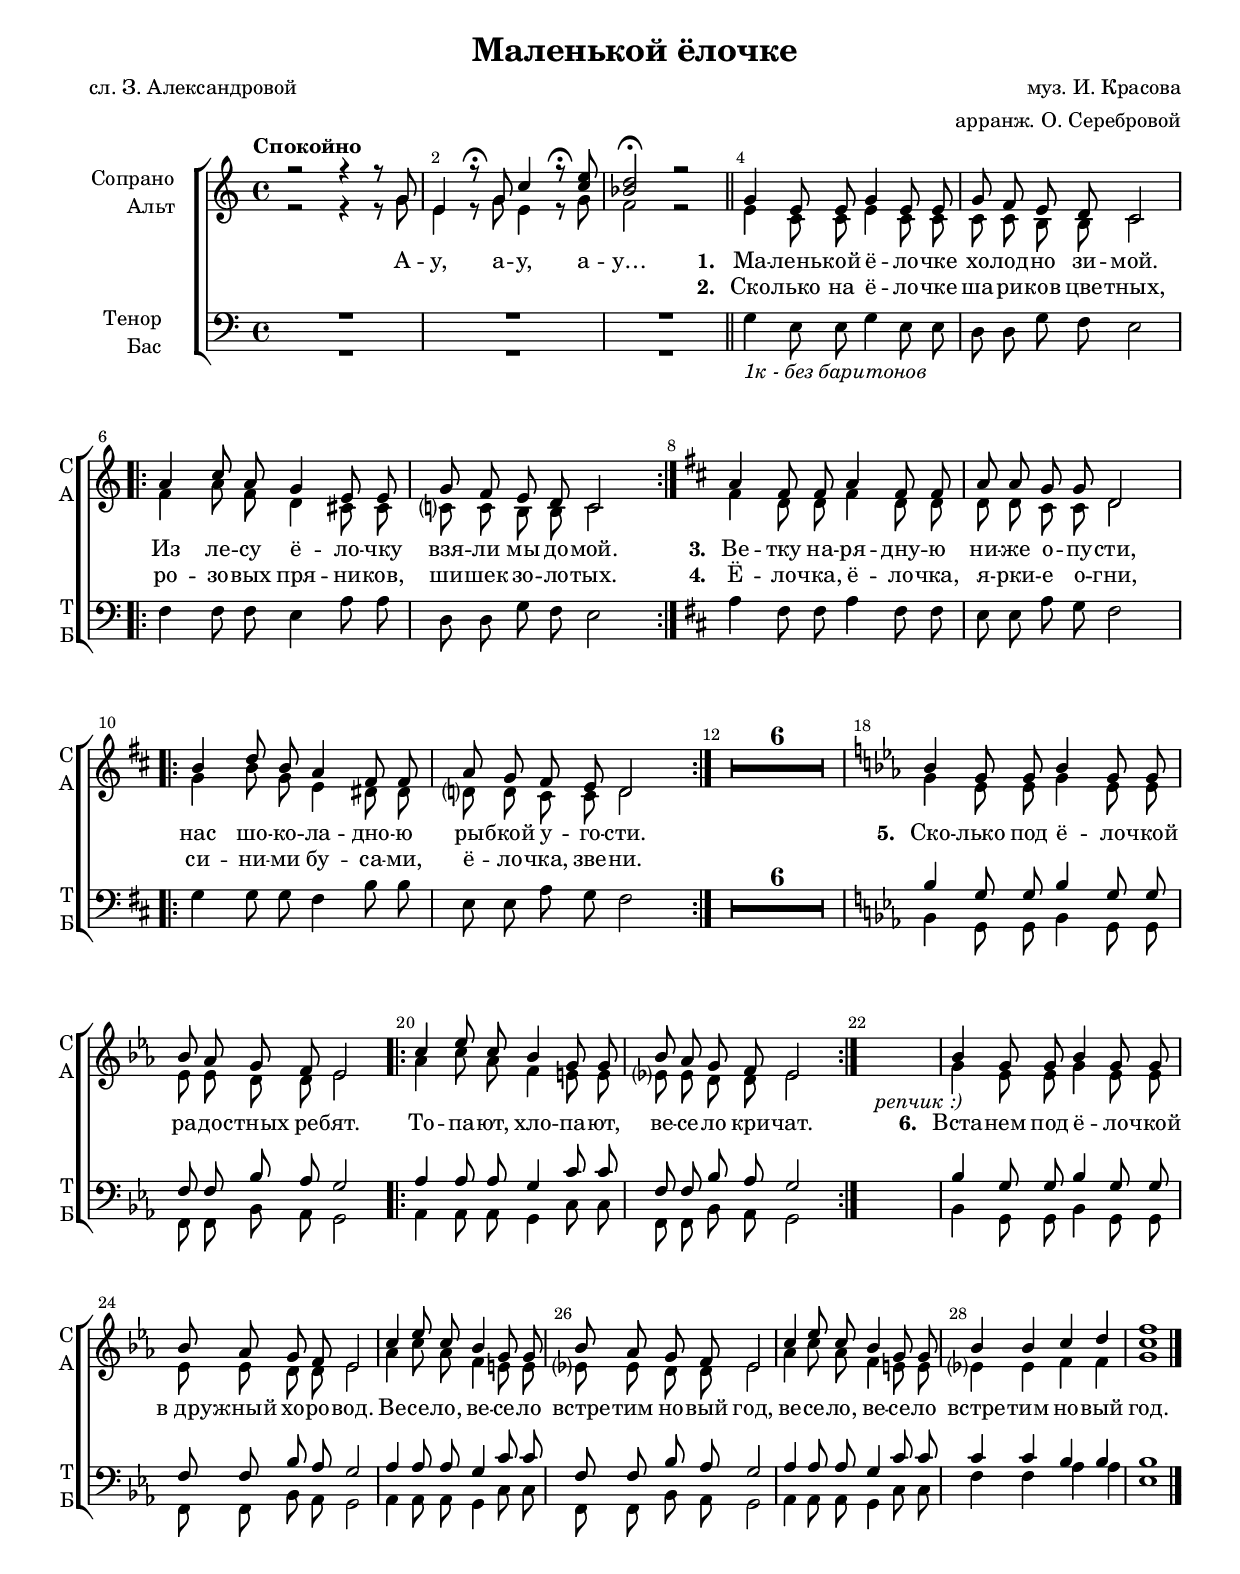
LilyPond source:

\version "2.22.0"

% закомментируйте строку ниже, чтобы получался pdf с навигацией
%#(ly:set-option 'point-and-click #f)
#(ly:set-option 'midi-extension "mid")
#(ly:set-option 'embed-source-code #t) % внедряем исходник как аттач к pdf
#(set-default-paper-size "a4")
#(set-global-staff-size 18)

\header {
  title = "Маленькой ёлочке"
  composer = "муз. И. Красова"
  arranger = "арранж. О. Серебровой"
  poet = "сл. З. Александровой"
  % Удалить строку версии LilyPond 
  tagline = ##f
}


abr = { \break }
%abr = \tag #'BR { \break }
%abr = {}

pbr = { \pageBreak }
%pbr = {}

breathes = { \once \override BreathingSign.text = \markup { \musicglyph #"scripts.tickmark" } \breathe }

melon = { \set melismaBusyProperties = #'() }
meloff = { \unset melismaBusyProperties }
solo = ^\markup\italic"Соло"
tutti =  ^\markup\italic"tutti"

co = \cadenzaOn
cof = \cadenzaOff
cb = { \cadenzaOff \bar "||" }
cbr = { \bar "" }
cbar = { \cadenzaOff \bar "|" \cadenzaOn }
stemOff = { \hide Staff.Stem }
nat = { \once \hide Accidental }
%stemOn = { \unHideNotes Staff.Stem }

% alternative breathe
breathes = { \once \override BreathingSign.text = \markup { \musicglyph #"scripts.tickmark" } \breathe }

% alternative partial - for repeats
partiall = { \set Timing.measurePosition = #(ly:make-moment -1/4) }

% compress multi-measure rests
multirests = { \override MultiMeasureRest.expand-limit = #1 \set Score.skipBars = ##t }

% mark with numbers in squares
squaremarks = {  \set Score.markFormatter = #format-mark-box-numbers }

% move dynamics a bit left (to be not up/under the note, but before)
placeDynamicsLeft = { \override DynamicText.X-offset = #-2.5 }

%make visible number of every 2-nd bar
secondbar = {
  \override Score.BarNumber.break-visibility = #end-of-line-invisible
  \override Score.BarNumber.X-offset = #1
  \override Score.BarNumber.self-alignment-X = #LEFT
  \set Score.barNumberVisibility = #(every-nth-bar-number-visible 2)
}

global = {
  \secondbar
  \multirests
  \placeDynamicsLeft
  
  \key c \major
  \time 4/4
}

sopvoice = \relative c'' {
  \global
  \dynamicUp
  \autoBeamOff
  \tempo "Спокойно"
  r2 r4 r8 g |
  e4 r8\fermata g c4 r8\fermata <c e>8 |
  <bes d>2\fermata r \bar "||" 
  
  g4 e8 e g4 e8 e |
  g8 f e d c2 |
  \repeat volta 2 {a'4 c8 a g4 e8 e |
  g f e d c2 } | 
  
 
  \key d\major a'4 fis8 fis a4 fis8 fis |
  a a g g d2 |
  \repeat volta 2 { b'4 d8 b a4 fis8 fis |
  a g fis e d2 }|
  
  R1*6
  \key es\major bes'4 g8 g bes4 g8 g |
  bes as g f es2 |
  \repeat volta 2 { c'4 es8 c bes4 g8 g |
  bes as g f es2 }|
  
  
  s1_\markup\italic"репчик :)"
  
  bes'4 g8 g bes4 g8 g |
  bes as g f es2 |
  c'4 es8 c bes4 g8 g |
  bes as g f es2
  
  c'4 es8 c bes4 g8 g |
  bes4 bes c d |
  <c f>1 \bar "|."
   
}


altvoice = \relative c'' {
  \global
  \dynamicUp
  \autoBeamOff
    r2 r4 r8 g |
  e4 r8 g e4 r8 g8 |
  f2 r \bar "||"
  
  e4 c8 c e4 c8 c |
  c c b b c2 |
  \repeat volta 2 { f4 a8 f d4 cis8 cis |
  c c b b c2 } |

  \key d\major fis4 d8 d fis4 d8 d8 |
  d d cis cis d2 |
  
  \repeat volta 2 { g4 b8 g e4 dis8 dis |
  d d cis cis d2 }|

  
  R1*6 
  \key es\major g4 es8 es g4 es8 es |
  es es d d es2 |
  \repeat volta 2 { as4 c8 as f4 e8 e |
  es es d d es2} |
  
  s1
  g4 es8 es g4 es8 es |
  es es d d es2 |
  as4 c8 as f4 e8 e |
  es es d d es2 |
  
  as4 c8 as f4 e8 e |
  es4 es f f |
  g1
  
}


tenorvoice = \relative c' {
  \global
  \dynamicUp
  \autoBeamOff
  \voiceOne
 R1*3
 
 s1*2
 \repeat volta 2 { s1*2 }
 
 s1*2
 \repeat volta 2 {s1*2 }
 
 R1*6
 \voiceOne\key es\major
 
 bes4 g8 g bes4 g8 g |
 f f bes as g2 
 
 \repeat volta 2 {
   as4 as8 as g4 c8 c |
   f, f bes as g2
 }
 
 s1
 
  bes4 g8 g bes4 g8 g |
 f f bes as g2
 
    as4 as8 as g4 c8 c |
   f, f bes as g2
   
   as4 as8 as g4 c8 c |
   c4 c bes bes |
   bes1
 
 
}


bassvoice = \relative c' {
  \global
  \dynamicUp
  \autoBeamOff
  \voiceTwo
 R1*3
 \oneVoice
 g4_\markup\italic"1к - без баритонов" e8 e g4 e8 e |
 d d g f e2 |
 \repeat volta 2 { f4 f8 f e4 a8 a |
 d, d g f e2 }|
 
 \key d\major
 a4 fis8 fis a4 fis8 fis |
 e e a g fis2 |
 
 \repeat volta 2 { g4 g8 g fis4 b8 b |
 e, e a g fis2 }|
 
 R1*6
 \key es\major
 \voiceTwo
 bes,4 g8 g bes4 g8 g |
 f f bes as g2 |
 
 \repeat volta 2 {
   as4 as8 as g4 c8 c |
   f, f bes as g2
 }
 
  s1
  
  bes4 g8 g bes4 g8 g |
 f f bes as g2 |
 
    as4 as8 as g4 c8 c |
   f, f bes as g2
   
   as4 as8 as g4 c8 c |
   f4 f as as |
   es1
   

}

lyricscore = \lyricmode {
  А -- у, а -- у, а -- у…
  \set stanza = "1. " Ма -- лень -- кой ё -- ло -- чке хо -- лод -- но зи -- мой.
Из  ле -- су ё -- ло -- чку взя -- ли мы до -- мой.
  
  \set stanza = "3. " Ве -- тку на -- ря -- дну -- ю  ни -- же о -- пу -- сти,
 нас шо -- ко -- ла -- дно -- ю ры -- бкой у -- го -- сти. 
  
  
  \set stanza = "5. " Ско -- лько под ё -- ло -- чкой ра -- до -- стных ре -- бят.
   То -- па -- ют, хло -- па -- ют, ве -- се -- ло кри -- чат. 
  
  \set stanza = "6. " Вста -- нем под ё -- ло -- чкой в_дру -- жный хо -- ро -- вод.
  Ве -- се -- ло, ве -- се -- ло встре -- тим но -- вый год,
  ве -- се -- ло, ве -- се -- ло встре -- тим но -- вый год.
  
}

lyricscoreii = \lyricmode {
  \skip 1 \skip 1 \skip 1 \skip 1 \skip 1 \skip 1
  \set stanza = "2. " Ско -- лько на ё -- ло -- чке ша -- ри -- ков цве -- тных,
ро -- зо -- вых пря -- ни -- ков, ши -- шек зо -- ло -- тых. 
  
  \set stanza = "4. " Ë -- ло -- чка, ё -- ло -- чка, я -- рки -- е о -- гни,
си -- ни -- ми бу -- са -- ми, ё -- ло -- чка, зве -- ни. 
  
}


\bookpart {
  \paper {
    top-margin = 15
    left-margin = 15
    right-margin = 10
    bottom-margin = 25
    indent = 20
    ragged-last-bottom = ##f
    %  system-separator-markup = \slashSeparator
    
  }
  \score {
    %  \transpose c bes {
    %  \removeWithTag #'BR
    \new ChoirStaff <<
      \new Staff = "upstaff" \with {
        instrumentName = \markup { \right-column { "Сопрано" "Альт"  } }
        shortInstrumentName = \markup { \right-column { "С" "А"  } }
        midiInstrument = "voice oohs"
        %        \RemoveEmptyStaves
      } <<
        \new Voice = "soprano" { \voiceOne \sopvoice }
        \new Voice  = "alto" { \voiceTwo \altvoice }
      >> 
      
      \new Lyrics \lyricsto "soprano" { \lyricscore }
      \new Lyrics \lyricsto "soprano" { \lyricscoreii }
      % alternative lyrics above up staff
      %\new Lyrics \with {alignAboveContext = "upstaff"} \lyricsto "soprano" \lyricst
      
      \new Staff = "downstaff" \with {
        instrumentName = \markup { \right-column { "Тенор" "Бас" } }
        shortInstrumentName = \markup { \right-column { "Т" "Б" } }
        midiInstrument = "voice oohs"
      } <<
        \new Voice = "tenor" { \voiceOne \clef bass \tenorvoice }
        \new Voice = "bass" { \voiceTwo \bassvoice }
      >>
    >>
    %  }  % transposeµ
    \layout {
      %    #(layout-set-staff-size 20)
      \context {
        \Score
      }
      \context {
        \Staff
                \RemoveAllEmptyStaves
\accidentalStyle modern-voice-cautionary
        %        \RemoveEmptyStaves
        %        \RemoveAllEmptyStaves
      }
      %Metronome_mark_engraver
    }
  }
}

\include "articulate.ly"
\bookpart {
  \score {     \unfoldRepeats \articulate
    %  \transpose c bes {
    %  \removeWithTag #'BR
    \new ChoirStaff <<
      \new Staff = "upstaff" \with {
        midiInstrument = "voice oohs"
      } <<
        \new Voice = "soprano" { \voiceOne \sopvoice }
        \new Voice  = "alto" { \voiceTwo \altvoice }
      >> 
      
      \new Staff = "downstaff" \with {
        midiInstrument = "voice oohs"
      } <<
        \new Voice = "tenor" { \voiceOne \clef bass \tenorvoice }
        \new Voice = "bass" { \voiceTwo \bassvoice }
      >>
    >>
    %  }  % transposeµ
    \midi {
      \tempo 4=90
    }
  }
}